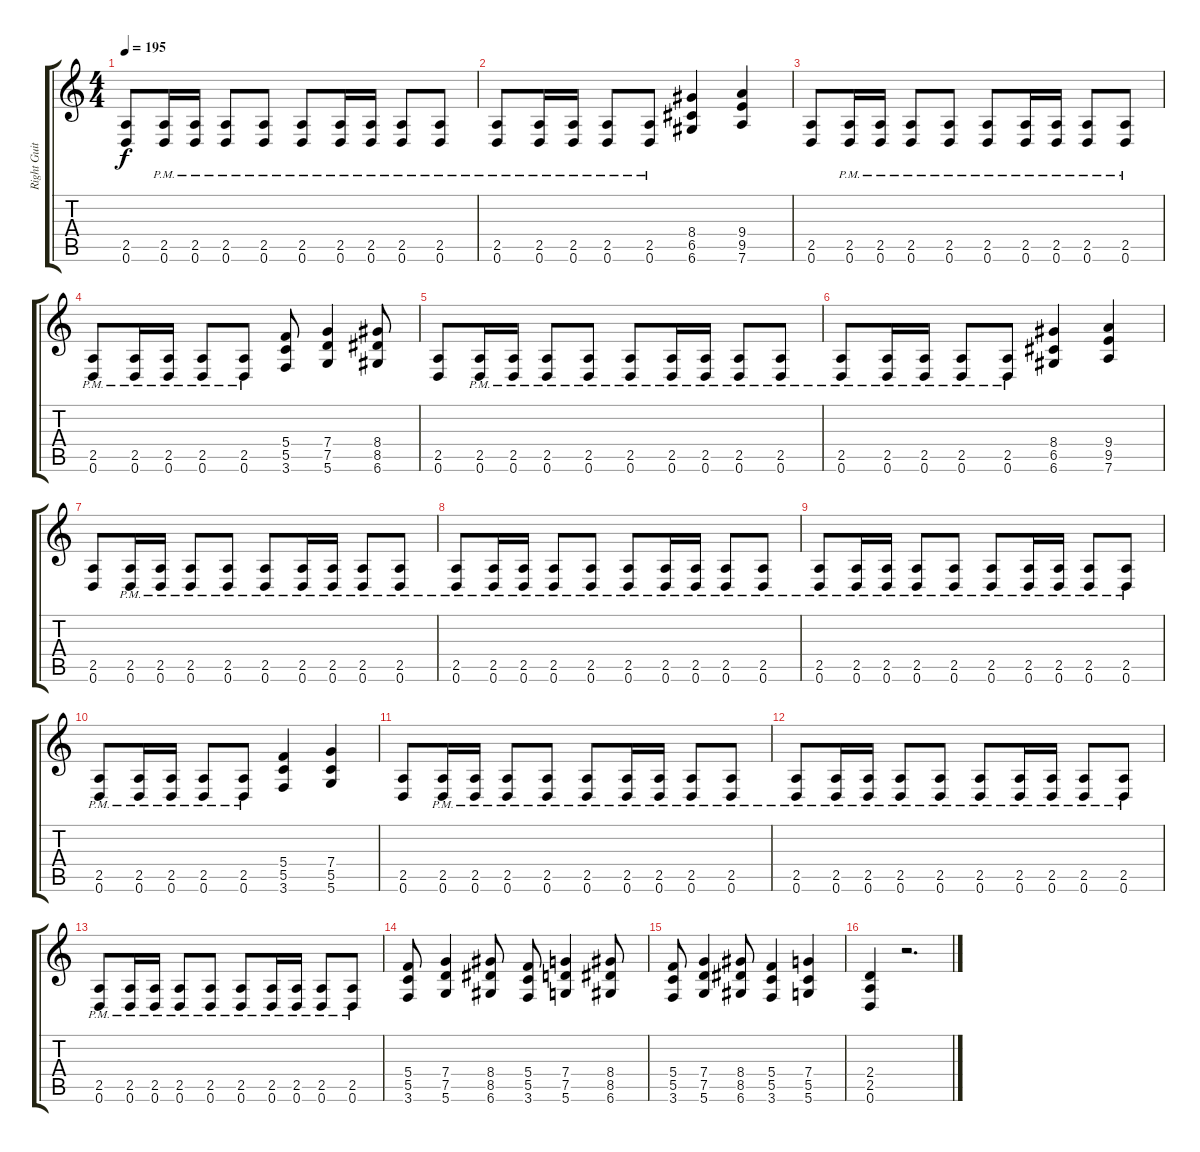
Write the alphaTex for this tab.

\track ("Right Guitar" "Right Guit") {instrument distortionguitar}
\staff {score tabs}
\tuning (D4 A3 F3 C3 G2 D2) {hide}
\ts (4 4)
\tempo 195
\clef g2
\ks c
(2.5 0.6).8{dy f} (2.5{pm} 0.6).16 (2.5{pm} 0.6).16 (2.5{pm} 0.6).8 (2.5{pm} 0.6).8 (2.5{pm} 0.6).8 (2.5{pm} 0.6).16 (2.5{pm} 0.6).16 (2.5{pm} 0.6).8 (2.5{pm} 0.6).8 |
(2.5{pm} 0.6).8 (2.5{pm} 0.6).16 (2.5{pm} 0.6).16 (2.5{pm} 0.6).8 (2.5{pm} 0.6).8 (8.4 6.5 6.6).4 (9.4 9.5 7.6).4 |
(2.5 0.6).8 (2.5{pm} 0.6).16 (2.5{pm} 0.6).16 (2.5{pm} 0.6).8 (2.5{pm} 0.6).8 (2.5{pm} 0.6).8 (2.5{pm} 0.6).16 (2.5{pm} 0.6).16 (2.5{pm} 0.6).8 (2.5{pm} 0.6).8 |
(2.5{pm} 0.6).8 (2.5{pm} 0.6).16 (2.5{pm} 0.6).16 (2.5{pm} 0.6).8 (2.5{pm} 0.6).8 (5.4 5.5 3.6).8 (7.4 7.5 5.6).4 (8.4 8.5 6.6).8 |
(2.5 0.6).8 (2.5{pm} 0.6).16 (2.5{pm} 0.6).16 (2.5{pm} 0.6).8 (2.5{pm} 0.6).8 (2.5{pm} 0.6).8 (2.5{pm} 0.6).16 (2.5{pm} 0.6).16 (2.5{pm} 0.6).8 (2.5{pm} 0.6).8 |
(2.5{pm} 0.6).8 (2.5{pm} 0.6).16 (2.5{pm} 0.6).16 (2.5{pm} 0.6).8 (2.5{pm} 0.6).8 (8.4 6.5 6.6).4 (9.4 9.5 7.6).4 |
(2.5 0.6).8 (2.5{pm} 0.6).16 (2.5{pm} 0.6).16 (2.5{pm} 0.6).8 (2.5{pm} 0.6).8 (2.5{pm} 0.6).8 (2.5{pm} 0.6).16 (2.5{pm} 0.6).16 (2.5{pm} 0.6).8 (2.5{pm} 0.6).8 |
(2.5{pm} 0.6).8 (2.5{pm} 0.6).16 (2.5{pm} 0.6).16 (2.5{pm} 0.6).8 (2.5{pm} 0.6).8 (2.5{pm} 0.6).8 (2.5{pm} 0.6).16 (2.5{pm} 0.6).16 (2.5{pm} 0.6).8 (2.5{pm} 0.6).8 |
(2.5{pm} 0.6).8 (2.5{pm} 0.6).16 (2.5{pm} 0.6).16 (2.5{pm} 0.6).8 (2.5{pm} 0.6).8 (2.5{pm} 0.6).8 (2.5{pm} 0.6).16 (2.5{pm} 0.6).16 (2.5{pm} 0.6).8 (2.5{pm} 0.6).8 |
(2.5{pm} 0.6).8 (2.5{pm} 0.6).16 (2.5{pm} 0.6).16 (2.5{pm} 0.6).8 (2.5{pm} 0.6).8 (5.4 5.5 3.6).4 (7.4 5.5 5.6).4 |
(2.5 0.6).8 (2.5{pm} 0.6).16 (2.5{pm} 0.6).16 (2.5{pm} 0.6).8 (2.5{pm} 0.6).8 (2.5{pm} 0.6).8 (2.5{pm} 0.6).16 (2.5{pm} 0.6).16 (2.5{pm} 0.6).8 (2.5{pm} 0.6).8 |
(2.5{pm} 0.6).8 (2.5{pm} 0.6).16 (2.5{pm} 0.6).16 (2.5{pm} 0.6).8 (2.5{pm} 0.6).8 (2.5{pm} 0.6).8 (2.5{pm} 0.6).16 (2.5{pm} 0.6).16 (2.5{pm} 0.6).8 (2.5{pm} 0.6).8 |
(2.5{pm} 0.6).8 (2.5{pm} 0.6).16 (2.5{pm} 0.6).16 (2.5{pm} 0.6).8 (2.5{pm} 0.6).8 (2.5{pm} 0.6).8 (2.5{pm} 0.6).16 (2.5{pm} 0.6).16 (2.5{pm} 0.6).8 (2.5{pm} 0.6).8 |
(5.4 5.5 3.6).8 (7.4 7.5 5.6).4 (8.4 8.5 6.6).8 (5.4 5.5 3.6).8 (7.4 7.5 5.6).4 (8.4 8.5 6.6).8 |
(5.4 5.5 3.6).8 (7.4 7.5 5.6).4 (8.4 8.5 6.6).8 (5.4 5.5 3.6).4 (7.4 5.5 5.6).4 |
(2.4 2.5 0.6).4 r.2{d}
